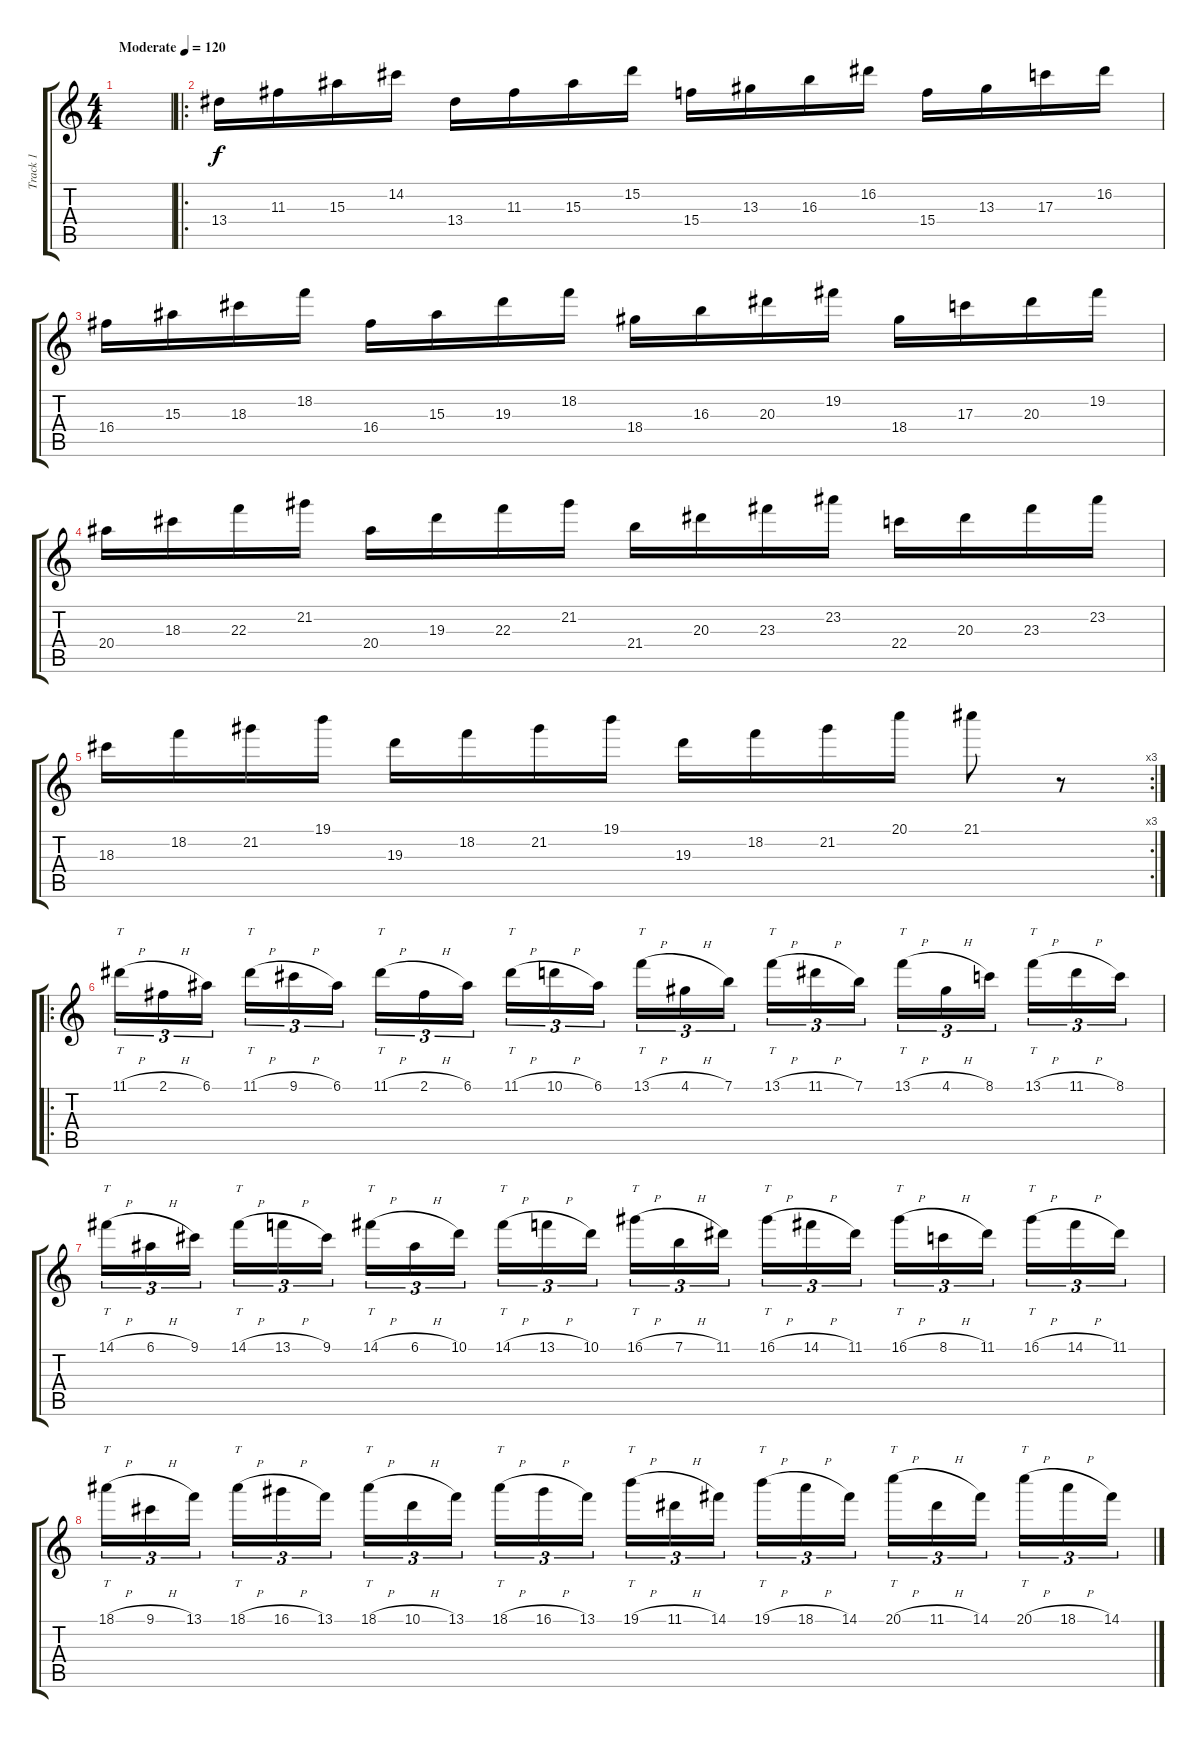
\track ("Track 1" "Track 1") {instrument distortionguitar}
\staff {score tabs}
\tuning (E4 B3 G3 D3 A2 E2) {hide}
\ts (4 4)
\tempo (120 "Moderate")
\clef g2
\ks c
|
\ro
13.4.16 11.3.16 15.3.16 14.2.16 13.4.16 11.3.16 15.3.16 15.2.16 15.4.16 13.3.16 16.3.16 16.2.16 15.4.16 13.3.16 17.3.16 16.2.16 |
16.4.16 15.3.16 18.3.16 18.2.16 16.4.16 15.3.16 19.3.16 18.2.16 18.4.16 16.3.16 20.3.16 19.2.16 18.4.16 17.3.16 20.3.16 19.2.16 |
20.4.16 18.3.16 22.3.16 21.2.16 20.4.16 19.3.16 22.3.16 21.2.16 21.4.16 20.3.16 23.3.16 23.2.16 22.4.16 20.3.16 23.3.16 23.2.16 |
\rc 3
18.3.16 18.2.16 21.2.16 19.1.16 19.3.16 18.2.16 21.2.16 19.1.16 19.3.16 18.2.16 21.2.16 20.1.16 21.1.8 r.8 |
\ro
11.1{h}.16{tt tu (3 2)} 2.1{h}.16{tu (3 2)} 6.1.16{tu (3 2) beam splitsecondary} 11.1{h}.16{tt tu (3 2)} 9.1{h}.16{tu (3 2)} 6.1.16{tu (3 2)} 11.1{h}.16{tt tu (3 2)} 2.1{h}.16{tu (3 2)} 6.1.16{tu (3 2) beam splitsecondary} 11.1{h}.16{tt tu (3 2)} 10.1{h}.16{tu (3 2)} 6.1.16{tu (3 2)} 13.1{h}.16{tt tu (3 2)} 4.1{h}.16{tu (3 2)} 7.1.16{tu (3 2) beam splitsecondary} 13.1{h}.16{tt tu (3 2)} 11.1{h}.16{tu (3 2)} 7.1.16{tu (3 2)} 13.1{h}.16{tt tu (3 2)} 4.1{h}.16{tu (3 2)} 8.1.16{tu (3 2) beam splitsecondary} 13.1{h}.16{tt tu (3 2)} 11.1{h}.16{tu (3 2)} 8.1.16{tu (3 2)} |
14.1{h}.16{tt tu (3 2)} 6.1{h}.16{tu (3 2)} 9.1.16{tu (3 2) beam splitsecondary} 14.1{h}.16{tt tu (3 2)} 13.1{h}.16{tu (3 2)} 9.1.16{tu (3 2)} 14.1{h}.16{tt tu (3 2)} 6.1{h}.16{tu (3 2)} 10.1.16{tu (3 2) beam splitsecondary} 14.1{h}.16{tt tu (3 2)} 13.1{h}.16{tu (3 2)} 10.1.16{tu (3 2)} 16.1{h}.16{tt tu (3 2)} 7.1{h}.16{tu (3 2)} 11.1.16{tu (3 2) beam splitsecondary} 16.1{h}.16{tt tu (3 2)} 14.1{h}.16{tu (3 2)} 11.1.16{tu (3 2)} 16.1{h}.16{tt tu (3 2)} 8.1{h}.16{tu (3 2)} 11.1.16{tu (3 2) beam splitsecondary} 16.1{h}.16{tt tu (3 2)} 14.1{h}.16{tu (3 2)} 11.1.16{tu (3 2)} |
18.1{h}.16{tt tu (3 2)} 9.1{h}.16{tu (3 2)} 13.1.16{tu (3 2) beam splitsecondary} 18.1{h}.16{tt tu (3 2)} 16.1{h}.16{tu (3 2)} 13.1.16{tu (3 2)} 18.1{h}.16{tt tu (3 2)} 10.1{h}.16{tu (3 2)} 13.1.16{tu (3 2) beam splitsecondary} 18.1{h}.16{tt tu (3 2)} 16.1{h}.16{tu (3 2)} 13.1.16{tu (3 2)} 19.1{h}.16{tt tu (3 2)} 11.1{h}.16{tu (3 2)} 14.1.16{tu (3 2) beam splitsecondary} 19.1{h}.16{tt tu (3 2)} 18.1{h}.16{tu (3 2)} 14.1.16{tu (3 2)} 20.1{h}.16{tt tu (3 2)} 11.1{h}.16{tu (3 2)} 14.1.16{tu (3 2) beam splitsecondary} 20.1{h}.16{tt tu (3 2)} 18.1{h}.16{tu (3 2)} 14.1.16{tu (3 2)}
